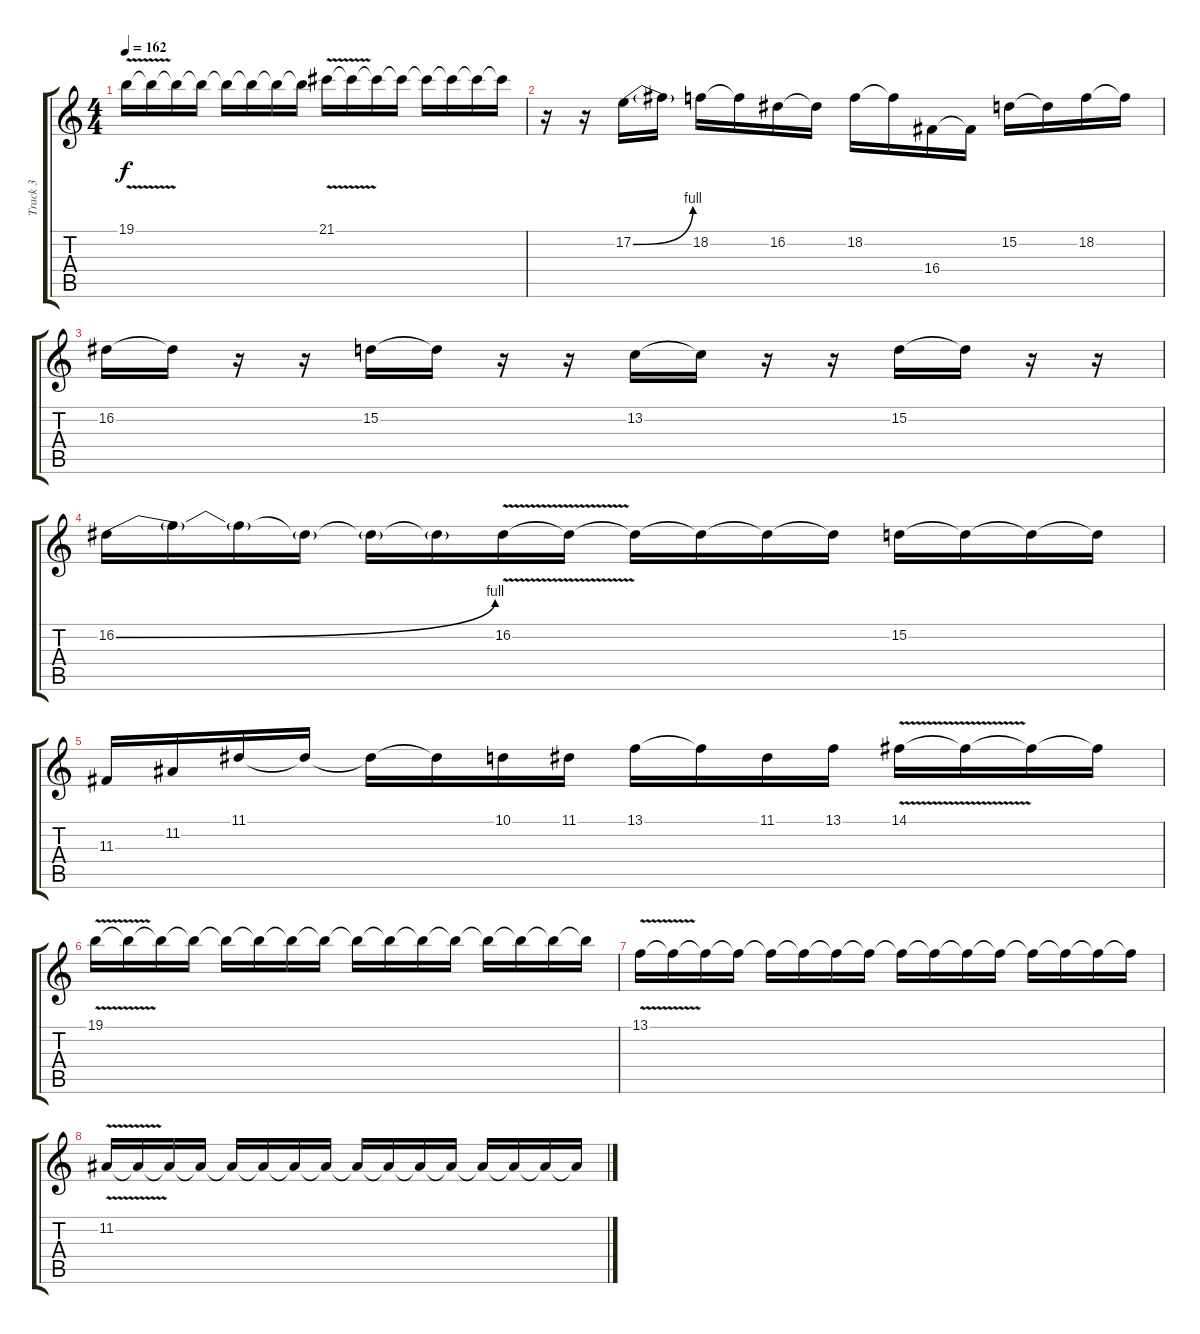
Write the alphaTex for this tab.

\track ("Track 3" "Track 3") {instrument lead5charang}
\staff {score tabs}
\tuning (E4 B3 G3 D3 A2 E2) {hide}
\ts (4 4)
\tempo 162
\clef g2
\ks c
19.1{v}.16{dy f} 19.1{t}.16 19.1{t}.16 19.1{t}.16 19.1{t}.16 19.1{t}.16 19.1{t}.16 19.1{t}.16 21.1{v}.16 21.1{t}.16 21.1{t}.16 21.1{t}.16 21.1{t}.16 21.1{t}.16 21.1{t}.16 21.1{t}.16 |
r.16 r.16 17.2{be (bend 0 0 60 4)}.16 17.2{t}.16 18.2.16 18.2{t}.16 16.2.16 16.2{t}.16 18.2.16 18.2{t}.16 16.4.16 16.4{t}.16 15.2.16 15.2{t}.16 18.2.16 18.2{t}.16 |
16.2.16 16.2{t}.16 r.16 r.16 15.2.16 15.2{t}.16 r.16 r.16 13.2.16 13.2{t}.16 r.16 r.16 15.2.16 15.2{t}.16 r.16 r.16 |
16.2{be (bend 0 0 60 4)}.16 16.2{t}.16 16.2{t}.16 16.2{t}.16 16.2{t}.16 16.2{t}.16 16.2{v}.16 16.2{t}.16 16.2{t}.16 16.2{t}.16 16.2{t}.16 16.2{t}.16 15.2.16 15.2{t}.16 15.2{t}.16 15.2{t}.16 |
11.3.16 11.2.16 11.1.16 11.1{t}.16 11.1{t}.16 11.1{t}.16 10.1.16 11.1.16 13.1.16 13.1{t}.16 11.1.16 13.1.16 14.1{v}.16 14.1{t}.16 14.1{t}.16 14.1{t}.16 |
19.1{v}.16 19.1{t}.16 19.1{t}.16 19.1{t}.16 19.1{t}.16 19.1{t}.16 19.1{t}.16 19.1{t}.16 19.1{t}.16 19.1{t}.16 19.1{t}.16 19.1{t}.16 19.1{t}.16 19.1{t}.16 19.1{t}.16 19.1{t}.16 |
13.1{v}.16 13.1{t}.16 13.1{t}.16 13.1{t}.16 13.1{t}.16 13.1{t}.16 13.1{t}.16 13.1{t}.16 13.1{t}.16 13.1{t}.16 13.1{t}.16 13.1{t}.16 13.1{t}.16 13.1{t}.16 13.1{t}.16 13.1{t}.16 |
11.2{v}.16 11.2{t}.16 11.2{t}.16 11.2{t}.16 11.2{t}.16 11.2{t}.16 11.2{t}.16 11.2{t}.16 11.2{t}.16 11.2{t}.16 11.2{t}.16 11.2{t}.16 11.2{t}.16 11.2{t}.16 11.2{t}.16 11.2{t}.16
